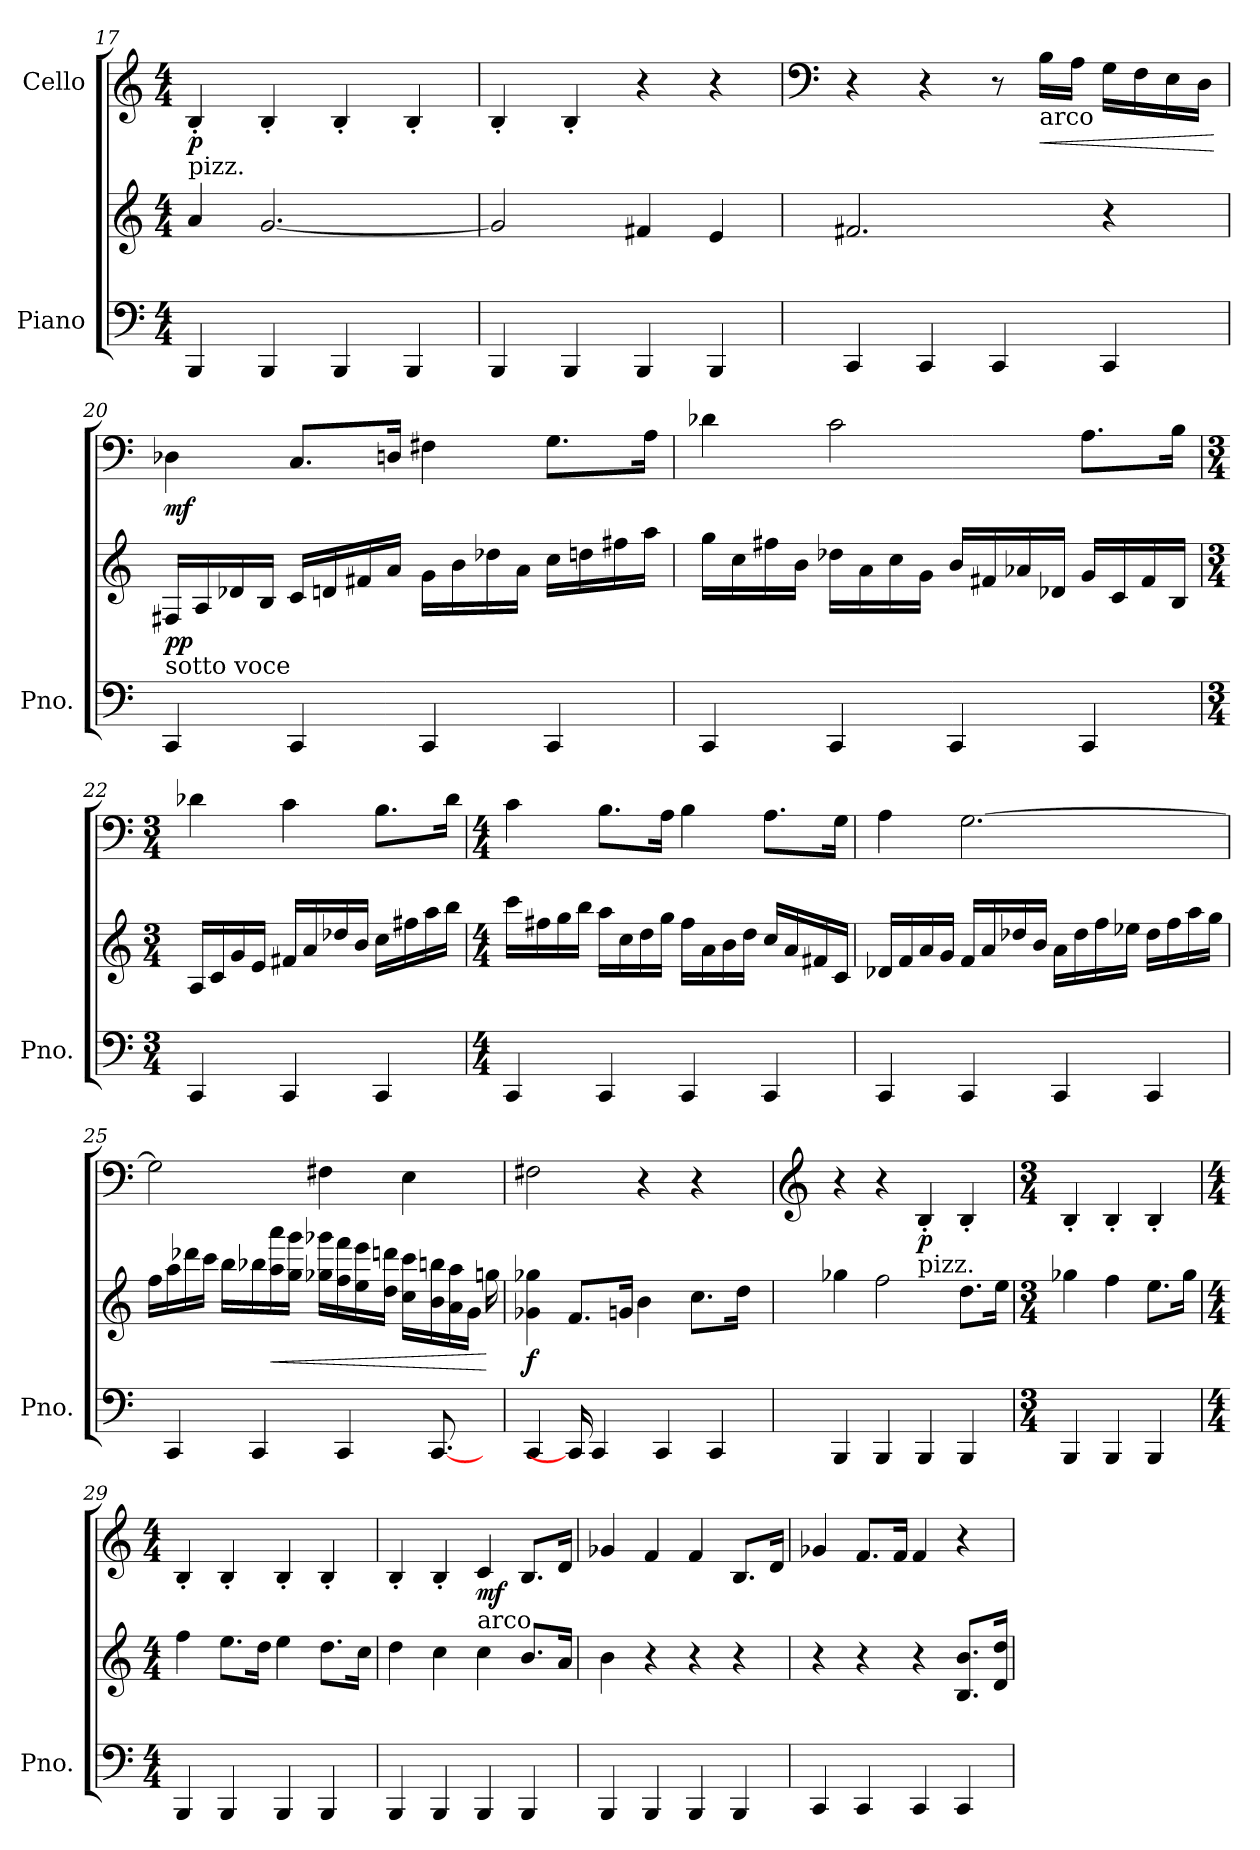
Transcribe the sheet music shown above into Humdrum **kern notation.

**kern	**kern	**dynam	**kern	**dynam
*part2	*part2	*part2	*part1	*part1
*staff3	*staff2	*staff2/3	*staff1	*staff1
*I"Piano	*	*	*I"Cello	*
*I'Pno.	*	*	*	*
*clefF4	*clefG2	*	*clefG2	*
*k[]	*k[]	*	*k[]	*
*M4/4	*M4/4	*	*M4/4	*
=17	=17	=17	=17	=17
!	!	!	!LO:TX:b:t=pizz.	!
!	!	!	!	!LO:DY:b
4BBB	4a	.	4B'	p
4BBB	[2.g	.	4B'	.
4BBB	.	.	4B'	.
4BBB	.	.	4B'	.
=18	=18	=18	=18	=18
4BBB	2g]	.	4B'	.
4BBB	.	.	4B'	.
4BBB	4f#X	.	4r	.
4BBB	4e	.	4r	.
=19	=19	=19	=19	=19
*	*	*	*clefF4	*
4CC	2.f#X	.	4r	.
4CC	.	.	4r	.
4CC	.	.	8r	.
!	!	!	!LO:TX:b:t=arco	!
!	!	!	!	!LO:HP:b
.	.	.	16BLL	<
.	.	.	16AJJ	.
4CC	4r	.	16GLL	.
.	.	.	16F	.
.	.	.	16E	.
.	.	.	16DJJ	.
.	.	.	.	[
=20	=20	=20	=20	=20
!LO:TX:a:t=sotto voce	!	!	!	!
!	!	!LO:DY:b	!	!LO:DY:b
4CC	16F#XLL	pp	4D-X	mf
.	16A	.	.	.
.	16d-X	.	.	.
.	16BJJ	.	.	.
4CC	16cLL	.	8.CL	.
.	16dn	.	.	.
.	16f#X	.	.	.
.	16aJJ	.	16DnJk	.
4CC	16gLL	.	4F#X	.
.	16b	.	.	.
.	16dd-X	.	.	.
.	16aJJ	.	.	.
4CC	16ccLL	.	8.GL	.
.	16ddn	.	.	.
.	16ff#X	.	.	.
.	16aaJJ	.	16AJk	.
=21	=21	=21	=21	=21
4CC	16ggLL	.	4d-X	.
.	16cc	.	.	.
.	16ff#X	.	.	.
.	16bJJ	.	.	.
4CC	16dd-XLL	.	2c	.
.	16a	.	.	.
.	16cc	.	.	.
.	16gJJ	.	.	.
4CC	16bLL	.	.	.
.	16f#X	.	.	.
.	16a-X	.	.	.
.	16d-XJJ	.	.	.
4CC	16gLL	.	8.AL	.
.	16c	.	.	.
.	16f#	.	.	.
.	16BJJ	.	16BJk	.
=22	=22	=22	=22	=22
*M3/4	*M3/4	*	*M3/4	*
4CC	16ALL	.	4d-X	.
.	16c	.	.	.
.	16g	.	.	.
.	16eJJ	.	.	.
4CC	16f#XLL	.	4c	.
.	16a	.	.	.
.	16dd-X	.	.	.
.	16bJJ	.	.	.
4CC	16ccLL	.	8.BL	.
.	16ff#X	.	.	.
.	16aa	.	.	.
.	16bbJJ	.	16d-Jk	.
=23	=23	=23	=23	=23
*M4/4	*M4/4	*	*M4/4	*
4CC	16cccLL	.	4c	.
.	16ff#X	.	.	.
.	16gg	.	.	.
.	16bbJJ	.	.	.
4CC	16aaLL	.	8.BL	.
.	16cc	.	.	.
.	16dd	.	.	.
.	16ggJJ	.	16AJk	.
4CC	16ff#LL	.	4B	.
.	16a	.	.	.
.	16b	.	.	.
.	16ddJJ	.	.	.
4CC	16ccLL	.	8.AL	.
.	16a	.	.	.
.	16f#X	.	.	.
.	16cJJ	.	16GJk	.
=24	=24	=24	=24	=24
4CC	16d-XLL	.	4A	.
.	16f	.	.	.
.	16a	.	.	.
.	16gJJ	.	.	.
4CC	16fLL	.	[2.G	.
.	16a	.	.	.
.	16dd-X	.	.	.
.	16bJJ	.	.	.
4CC	16aLL	.	.	.
.	16dd-	.	.	.
.	16ff	.	.	.
.	16ee-XJJ	.	.	.
4CC	16dd-LL	.	.	.
.	16ff	.	.	.
.	16aa	.	.	.
.	16ggJJ	.	.	.
=25	=25	=25	=25	=25
16ryy	16ffLL	.	2G]	.
4CC	16aa	.	.	.
.	16ddd-X	.	.	.
.	16cccJJ	.	.	.
.	16bbLL	.	.	.
4CC	16bb-X	.	.	.
!	!	!LO:HP:b	!	!
.	16aa 16aaa	<	.	.
.	16gg 16gggJJ	.	.	.
.	16ggg-X 16gg-XLL	.	4F#X	.
4CC	16ff 16fff	.	.	.
.	16ee 16eee	.	.	.
.	16dd 16dddnJJ	.	.	.
.	16cc 16cccLL	.	4E	.
[8.CC	16b 16bbn	.	.	.
.	16a 16aa	.	.	.
.	16gJJ	.	.	.
16ryy	16ggn	[	16ryy	.
=26	=26	=26	=26	=26
!	!	!LO:DY:b	!	!
4CC	4g-X 4gg-X	f	2F#X	.
16CC]	8.fL	.	.	.
4CC	.	.	.	.
.	16gnJk	.	.	.
.	4b	.	4r	.
4CC	.	.	.	.
.	8.ccL	.	4r	.
4CC	.	.	.	.
.	16ddJk	.	.	.
.	16ryy	.	16ryy	.
=27	=27	=27	=27	=27
*	*	*	*clefG2	*
4BBB	4gg-X	.	4r	.
4BBB	2ff	.	4r	.
!	!	!	!LO:TX:b:t=pizz.	!
!	!	!	!	!LO:DY:b
4BBB	.	.	4B'	p
4BBB	8.ddL	.	4B'	.
.	16eeJk	.	.	.
=28	=28	=28	=28	=28
*M3/4	*M3/4	*	*M3/4	*
4BBB	4gg-X	.	4B'	.
4BBB	4ff	.	4B'	.
4BBB	8.eeL	.	4B'	.
.	16gg-Jk	.	.	.
=29	=29	=29	=29	=29
*M4/4	*M4/4	*	*M4/4	*
4BBB	4ff	.	4B'	.
4BBB	8.eeL	.	4B'	.
.	16ddJk	.	.	.
4BBB	4ee	.	4B'	.
4BBB	8.ddL	.	4B'	.
.	16ccJk	.	.	.
=30	=30	=30	=30	=30
4BBB	4dd	.	4B'	.
4BBB	4cc	.	4B'	.
!	!	!	!LO:TX:b:t=arco	!
!	!	!	!	!LO:DY:b
4BBB	4cc	.	4c	mf
4BBB	8.bL	.	8.BL	.
.	16aJk	.	16dJk	.
=31	=31	=31	=31	=31
4BBB	4b	.	4g-X	.
4BBB	4r	.	4f	.
4BBB	4r	.	4f	.
4BBB	4r	.	8.BL	.
.	.	.	16dJk	.
=32	=32	=32	=32	=32
4CC	4r	.	4g-X	.
4CC	4r	.	8.fL	.
.	.	.	16fJk	.
4CC	4r	.	4f	.
4CC	8.B 8.bL	.	4r	.
.	16d 16ddJk	.	.	.
=	=	=	=	=
*-	*-	*-	*-	*-
